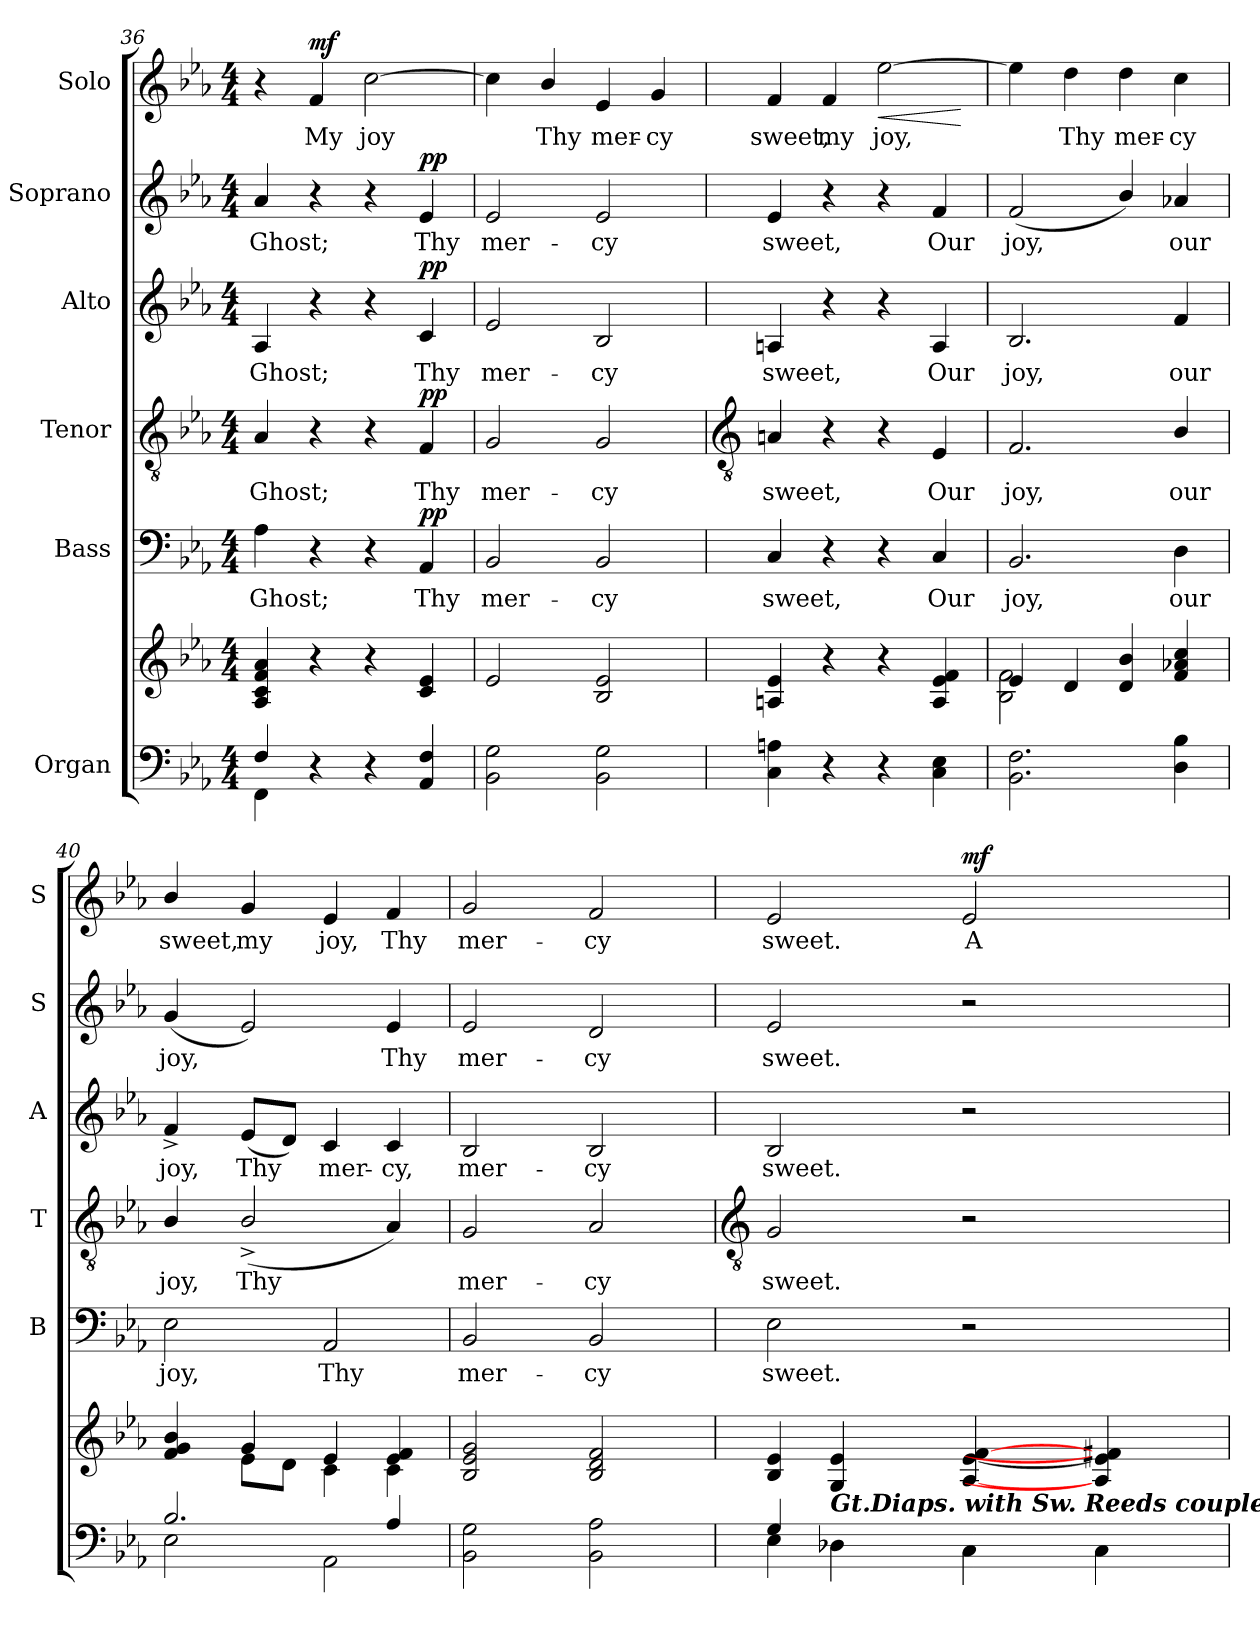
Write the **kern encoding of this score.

**kern	**kern	**kern	**text	**dynam	**kern	**text	**dynam	**kern	**text	**dynam	**kern	**text	**dynam	**kern	**text	**dynam
*part6	*part6	*part5	*part5	*part5	*part4	*part4	*part4	*part3	*part3	*part3	*part2	*part2	*part2	*part1	*part1	*part1
*staff7	*staff6	*staff5	*staff5	*staff5	*staff4	*staff4	*staff4	*staff3	*staff3	*staff3	*staff2	*staff2	*staff2	*staff1	*staff1	*staff1
*I"Organ	*	*I"Bass	*	*	*I"Tenor	*	*	*I"Alto	*	*	*I"Soprano	*	*	*I"Solo	*	*
*	*	*I'B	*	*	*I'T	*	*	*I'A	*	*	*I'S	*	*	*I'S	*	*
*clefF4	*clefG2	*clefF4	*	*	*clefGv2	*	*	*clefG2	*	*	*clefG2	*	*	*clefG2	*	*
*k[b-e-a-]	*k[b-e-a-]	*k[b-e-a-]	*	*	*k[b-e-a-]	*	*	*k[b-e-a-]	*	*	*k[b-e-a-]	*	*	*k[b-e-a-]	*	*
*E-:	*E-:	*E-:	*	*	*E-:	*	*	*E-:	*	*	*E-:	*	*	*E-:	*	*
*M4/4	*M4/4	*M4/4	*	*	*M4/4	*	*	*M4/4	*	*	*M4/4	*	*	*M4/4	*	*
=36	=36	=36	=36	=36	=36	=36	=36	=36	=36	=36	=36	=36	=36	=36	=36	=36
*^	*	*	*	*	*	*	*	*	*	*	*	*	*	*	*	*
!	!	!	!	!LO:LY:b	!	!	!LO:LY:b	!	!	!LO:LY:b	!	!	!LO:LY:b	!	!	!	!
4F/	4FF\	4A- 4c 4f 4a-	4A-	Ghost;	.	4A-	Ghost;	.	4A-	Ghost;	.	4a-	Ghost;	.	4r	.	.
!	!	!	!	!	!	!	!	!	!	!	!	!	!	!	!	!LO:LY:b	!LO:DY:b
4r	4ryy	4r	4r	.	.	4r	.	.	4r	.	.	4r	.	.	4f	My	mf
!	!	!	!	!	!	!	!	!	!	!	!	!	!	!	!	!LO:LY:b	!
4r	4ryy	4r	4r	.	.	4r	.	.	4r	.	.	4r	.	.	[2cc	joy	.
!	!	!	!	!LO:LY:b	!LO:DY:b	!	!LO:LY:b	!LO:DY:b	!	!LO:LY:b	!LO:DY:b	!	!LO:LY:b	!LO:DY:b	!	!	!
4AA- 4F	4ryy	4c 4e-	4AA-	Thy	pp	4F	Thy	pp	4c	Thy	pp	4e-	Thy	pp	.	.	.
=37	=37	=37	=37	=37	=37	=37	=37	=37	=37	=37	=37	=37	=37	=37	=37	=37	=37
!	!	!	!	!LO:LY:b	!	!	!LO:LY:b	!	!	!LO:LY:b	!	!	!LO:LY:b	!	!	!	!
2BB- 2G	4ryy	2e-	2BB-	mer-	.	2G	mer-	.	2e-	mer-	.	2e-	mer-	.	4cc]	.	.
!	!	!	!	!	!	!	!	!	!	!	!	!	!	!	!	!LO:LY:b	!
.	4ryy	.	.	.	.	.	.	.	.	.	.	.	.	.	4b-/	Thy	.
!	!	!	!	!LO:LY:b	!	!	!LO:LY:b	!	!	!LO:LY:b	!	!	!LO:LY:b	!	!	!LO:LY:b	!
2BB- 2G	4ryy	2B- 2e-	2BB-	-cy	.	2G	-cy	.	2B-	-cy	.	2e-	-cy	.	4e-	mer-	.
!	!	!	!	!	!	!	!	!	!	!	!	!	!	!	!	!LO:LY:b	!
.	4ryy	.	.	.	.	.	.	.	.	.	.	.	.	.	4g	-cy	.
!!LO:LB:g=z
=38	=38	=38	=38	=38	=38	=38	=38	=38	=38	=38	=38	=38	=38	=38	=38	=38	=38
*	*	*	*	*	*	*clefGv2	*	*	*	*	*	*	*	*	*	*	*
*	*	*^	*	*	*	*	*	*	*	*	*	*	*	*	*	*	*
!	!	!	!	!	!LO:LY:b	!	!	!LO:LY:b	!	!	!LO:LY:b	!	!	!LO:LY:b	!	!	!LO:LY:b	!
4C 4An	4ryy	4An/ 4e-/	4ryy	4C	sweet,	.	4An	sweet,	.	4An	sweet,	.	4e-	sweet,	.	4f	sweet,	.
!	!	!	!	!	!	!	!	!	!	!	!	!	!	!	!	!	!LO:LY:b	!
4r	4ryy	4r	4ryy	4r	.	.	4r	.	.	4r	.	.	4r	.	.	4f	my	.
!	!	!	!	!	!	!	!	!	!	!	!	!	!	!	!	!	!LO:LY:b	!LO:HP:b
4r	4ryy	4r	4ryy	4r	.	.	4r	.	.	4r	.	.	4r	.	.	[2ee-	joy,	<
!	!	!	!	!	!LO:LY:b	!	!	!LO:LY:b	!	!	!LO:LY:b	!	!	!LO:LY:b	!	!	!	!
4C 4E-	4ryy	4A/ 4e-/ 4f/	4ryy	4C	Our	.	4E-	Our	.	4A	Our	.	4f	Our	.	.	.	.
*v	*v	*	*	*	*	*	*	*	*	*	*	*	*	*	*	*	*	*
*	*v	*v	*	*	*	*	*	*	*	*	*	*	*	*	*	*	*
.	.	.	.	.	.	.	.	.	.	.	.	.	.	.	.	[
=39	=39	=39	=39	=39	=39	=39	=39	=39	=39	=39	=39	=39	=39	=39	=39	=39
*^	*^	*	*	*	*	*	*	*	*	*	*	*	*	*	*	*
!	!	!	!	!	!LO:LY:b	!	!	!LO:LY:b	!	!	!LO:LY:b	!	!	!LO:LY:b	!	!	!	!
2.BB- 2.F	4ryy	4e-/	2B-\ 2f\	2.BB-	joy,	.	2.F	joy,	.	2.B-	joy,	.	(<2f	joy,	.	4ee-]	.	.
!	!	!	!	!	!	!	!	!	!	!	!	!	!	!	!	!	!LO:LY:b	!
.	4ryy	4d/	.	.	.	.	.	.	.	.	.	.	.	.	.	4dd	Thy	.
!	!	!	!	!	!	!	!	!	!	!	!	!	!	!	!	!	!LO:LY:b	!
.	2ryy	4d/ 4b-/	4ryy	.	.	.	.	.	.	.	.	.	4b-/)	.	.	4dd	mer-	.
!	!	!	!	!	!LO:LY:b	!	!	!LO:LY:b	!	!	!LO:LY:b	!	!	!LO:LY:b	!	!	!LO:LY:b	!
4D 4B-	.	4f/ 4a-X/ 4cc/	4ryy	4D	our	.	4B-/	our	.	4f	our	.	4a-X	our	.	4cc	-cy	.
=40	=40	=40	=40	=40	=40	=40	=40	=40	=40	=40	=40	=40	=40	=40	=40	=40	=40	=40
!	!	!	!	!	!LO:LY:b	!	!	!LO:LY:b	!	!	!LO:LY:b	!	!	!LO:LY:b	!	!	!LO:LY:b	!
2.B-/	2E-\	4f/ 4g/ 4b-/	4ryy	2E-	joy,	.	4B-/	joy,	.	4f^	joy,	.	(<4g	joy,	.	4b-/	sweet,	.
!	!	!	!	!	!	!	!	!LO:LY:b	!	!	!LO:LY:b	!	!	!	!	!	!LO:LY:b	!
.	.	4g/	8e-\L	.	.	.	(<2B-^/	Thy	.	(<8e-L	Thy	.	2e-)	.	.	4g	my	.
.	.	.	8d\J	.	.	.	.	.	.	8dJ)	.	.	.	.	.	.	.	.
!	!	!	!	!	!LO:LY:b	!	!	!	!	!	!LO:LY:b	!	!	!	!	!	!LO:LY:b	!
.	2AA-\	4e-/	4c\	2AA-	Thy	.	.	.	.	4c	mer-	.	.	.	.	4e-	joy,	.
!	!	!	!	!	!	!	!	!	!	!	!LO:LY:b	!	!	!LO:LY:b	!	!	!LO:LY:b	!
4A-/	.	4e-/ 4f/	4c\	.	.	.	4A-)	.	.	4c	-cy,	.	4e-	Thy	.	4f	Thy	.
=41	=41	=41	=41	=41	=41	=41	=41	=41	=41	=41	=41	=41	=41	=41	=41	=41	=41	=41
!	!	!	!	!	!LO:LY:b	!	!	!LO:LY:b	!	!	!LO:LY:b	!	!	!LO:LY:b	!	!	!LO:LY:b	!
2BB- 2G	4ryy	2B-/ 2e-/ 2g/	4ryy	2BB-	mer-	.	2G	mer-	.	2B-	mer-	.	2e-	mer-	.	2g	mer-	.
.	4ryy	.	4ryy	.	.	.	.	.	.	.	.	.	.	.	.	.	.	.
!	!	!	!	!	!LO:LY:b	!	!	!LO:LY:b	!	!	!LO:LY:b	!	!	!LO:LY:b	!	!	!LO:LY:b	!
2BB- 2A-	4ryy	2B-/ 2d/ 2f/	4ryy	2BB-	-cy	.	2A-	-cy	.	2B-	-cy	.	2d	-cy	.	2f	-cy	.
.	4ryy	.	4ryy	.	.	.	.	.	.	.	.	.	.	.	.	.	.	.
*	*	*v	*v	*	*	*	*	*	*	*	*	*	*	*	*	*	*	*
!!LO:LB:g=z
=42	=42	=42	=42	=42	=42	=42	=42	=42	=42	=42	=42	=42	=42	=42	=42	=42	=42
*	*	*	*	*	*	*clefGv2	*	*	*	*	*	*	*	*	*	*	*
*	*	*^	*	*	*	*	*	*	*	*	*	*	*	*	*	*	*
!	!	!	!	!	!LO:LY:b	!	!	!LO:LY:b	!	!	!LO:LY:b	!	!	!LO:LY:b	!	!	!LO:LY:b	!
*	*	*v	*v	*	*	*	*	*	*	*	*	*	*	*	*	*	*	*
4G/	4E-\	4B- 4e-	2E-	sweet.	.	2G	sweet.	.	2B-	sweet.	.	2e-	sweet.	.	2e-	sweet.	.
!	!	!LO:TX:b:Bi:t=Gt.Diaps. with Sw. Reeds coupled	!	!	!	!	!	!	!	!	!	!	!	!	!	!	!
4ryy	4D-X\	4G 4e-	.	.	.	.	.	.	.	.	.	.	.	.	.	.	.
!	!	!	!	!	!	!	!	!	!	!	!	!	!	!	!	!LO:LY:b	!LO:DY:b
4ryy	4C\	[4A- [4e- [4f	2r	.	.	2r	.	.	2r	.	.	2r	.	.	2e-	A-	mf
4ryy	4C\	4An] 4e-] 4f#X]	.	.	.	.	.	.	.	.	.	.	.	.	.	.	.
*v	*v	*	*	*	*	*	*	*	*	*	*	*	*	*	*	*	*
=	=	=	=	=	=	=	=	=	=	=	=	=	=	=	=	=
*-	*-	*-	*-	*-	*-	*-	*-	*-	*-	*-	*-	*-	*-	*-	*-	*-
